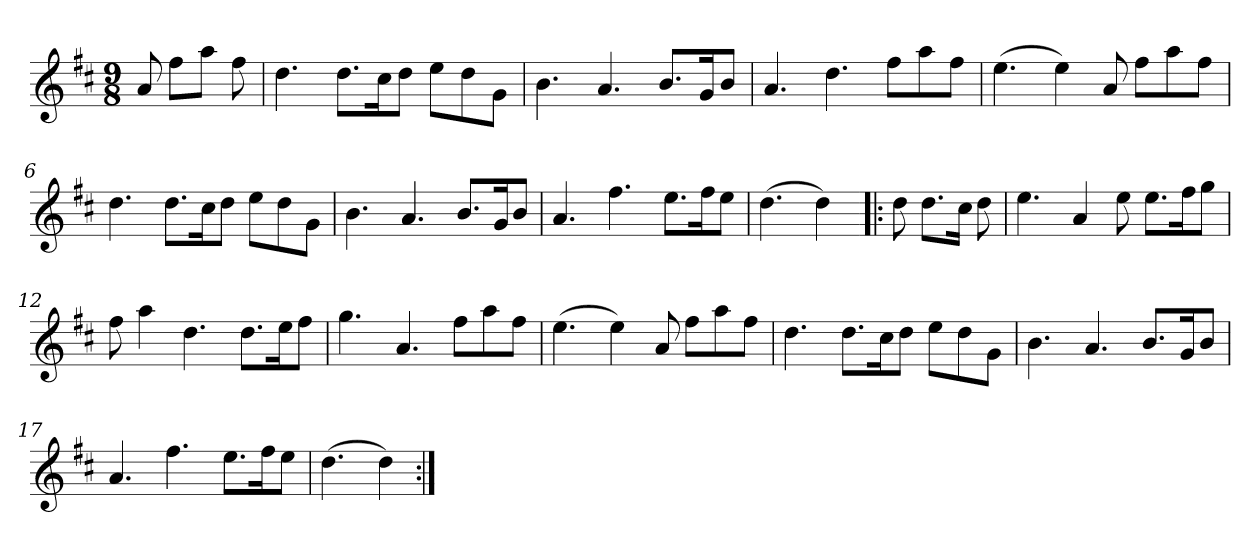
**kern
*part1
*staff1
*clefG2
*k[f#c#]
*D:
*M9/8
=1
8a/
8ff#\L
8aa\J
8ff#\
=2
4.dd\
8.dd\L
16cc#\K
8dd\J
8ee\L
8dd\
8g\J
=3
4.b\
4.a/
8.b/L
16g/K
8b/J
=4
4.a/
4.dd\
8ff#\L
8aa\
8ff#\J
=5
(>4.ee\
4ee\)
8a/
8ff#\L
8aa\
8ff#\J
=6
4.dd\
8.dd\L
16cc#\K
8dd\J
8ee\L
8dd\
8g\J
!!LO:LB:g=z
=7
4.b\
4.a/
8.b/L
16g/K
8b/J
=8
4.a/
4.ff#\
8.ee\L
16ff#\K
8ee\J
=9
(>4.dd\
4dd\)
=10!|:
8dd\
8.dd\L
16cc#\Jk
8dd\
=11
4.ee\
4a/
8ee\
8.ee\L
16ff#\K
8gg\J
=12
8ff#\
4aa\
4.dd\
8.dd\L
16ee\K
8ff#\J
=13
4.gg\
4.a/
8ff#\L
8aa\
8ff#\J
!!LO:LB:g=z
=14
(>4.ee\
4ee\)
8a/
8ff#\L
8aa\
8ff#\J
=15
4.dd\
8.dd\L
16cc#\K
8dd\J
8ee\L
8dd\
8g\J
=16
4.b\
4.a/
8.b/L
16g/K
8b/J
=17
4.a/
4.ff#\
8.ee\L
16ff#\K
8ee\J
=18
(>4.dd\
4dd\)
=:|!
*-
